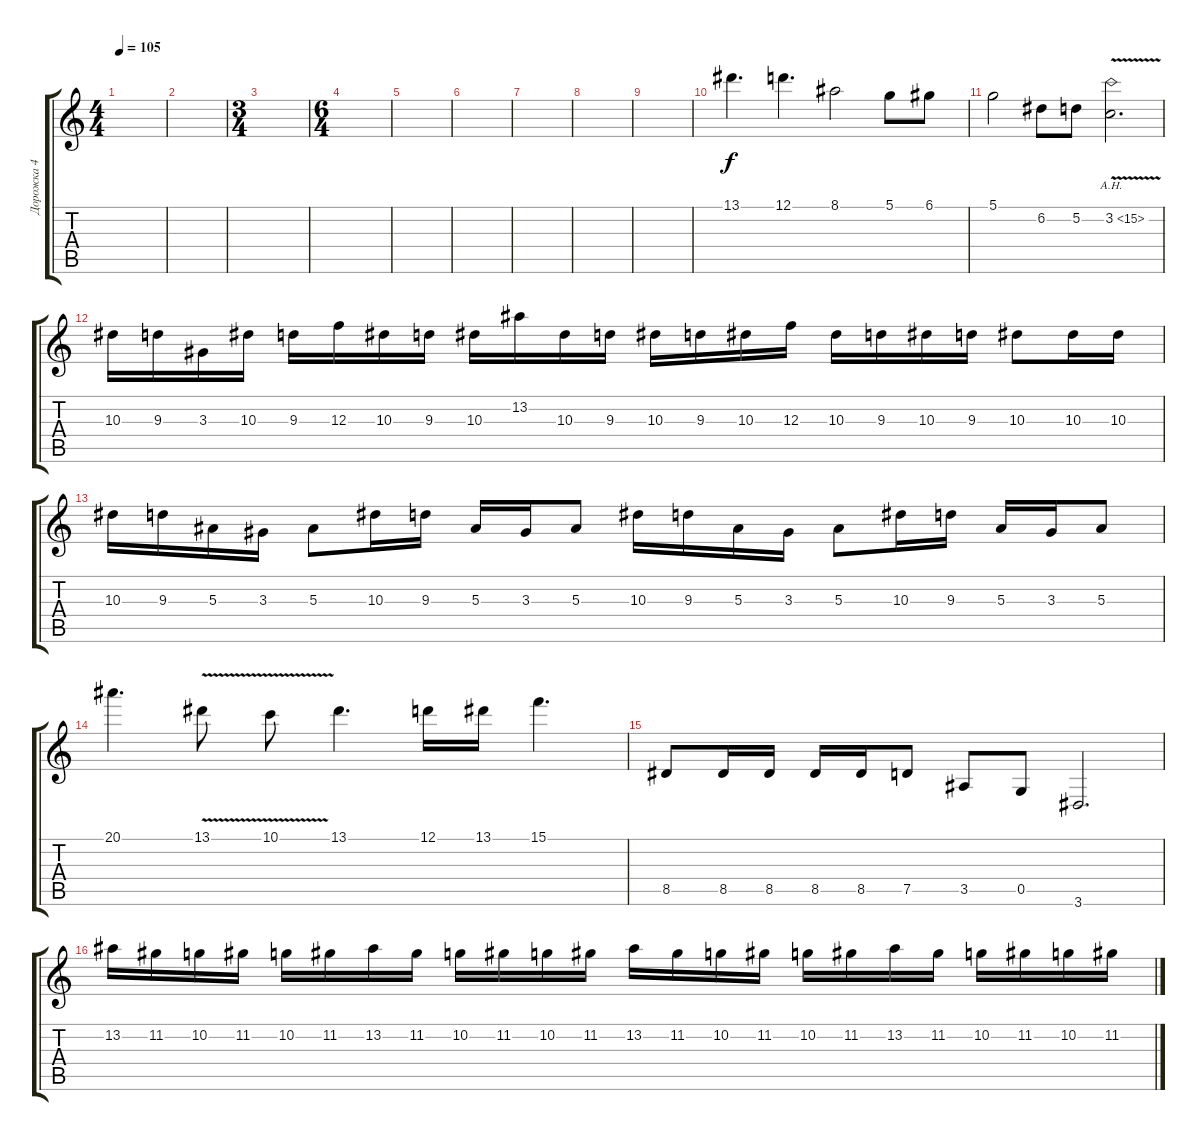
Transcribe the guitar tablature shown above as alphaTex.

\track ("Дорожка 4" "Дорожка 4") {instrument overdrivenguitar}
\staff {score tabs}
\tuning (D4 A3 F3 C3 G2 C2) {hide}
\ts (4 4)
\tempo 105
\clef g2
\ks c
|
|
\ts (3 4)
|
\ts (6 4)
|
|
|
|
|
|
13.1.4{d} 12.1.4{d} 8.1.2 5.1.8 6.1.8 |
5.1.2 6.2.8 5.2.8 3.2{ah 12 v}.2{d} |
10.3.16{volume 16 balance 8} 9.3.16 3.3.16 10.3.16 9.3.16 12.3.16 10.3.16 9.3.16 10.3.16 13.2.16 10.3.16 9.3.16 10.3.16 9.3.16 10.3.16 12.3.16 10.3.16 9.3.16 10.3.16 9.3.16 10.3.8 10.3.16 10.3.16 |
10.3.16 9.3.16 5.3.16 3.3.16 5.3.8 10.3.16 9.3.16 5.3.16 3.3.16 5.3.8 10.3.16 9.3.16 5.3.16 3.3.16 5.3.8 10.3.16 9.3.16 5.3.16 3.3.16 5.3.8 |
20.1.4{d} 13.1{v}.8 10.1{v}.8 13.1.4{d} 12.1.16 13.1.16 15.1.4{d} |
8.5.8 8.5.16 8.5.16 8.5.16 8.5.16 7.5.8 3.5.8 0.5.8 3.6.2{d} |
13.2.16 11.2.16 10.2.16 11.2.16 10.2.16 11.2.16 13.2.16 11.2.16 10.2.16 11.2.16 10.2.16 11.2.16 13.2.16 11.2.16 10.2.16 11.2.16 10.2.16 11.2.16 13.2.16 11.2.16 10.2.16 11.2.16 10.2.16 11.2.16
